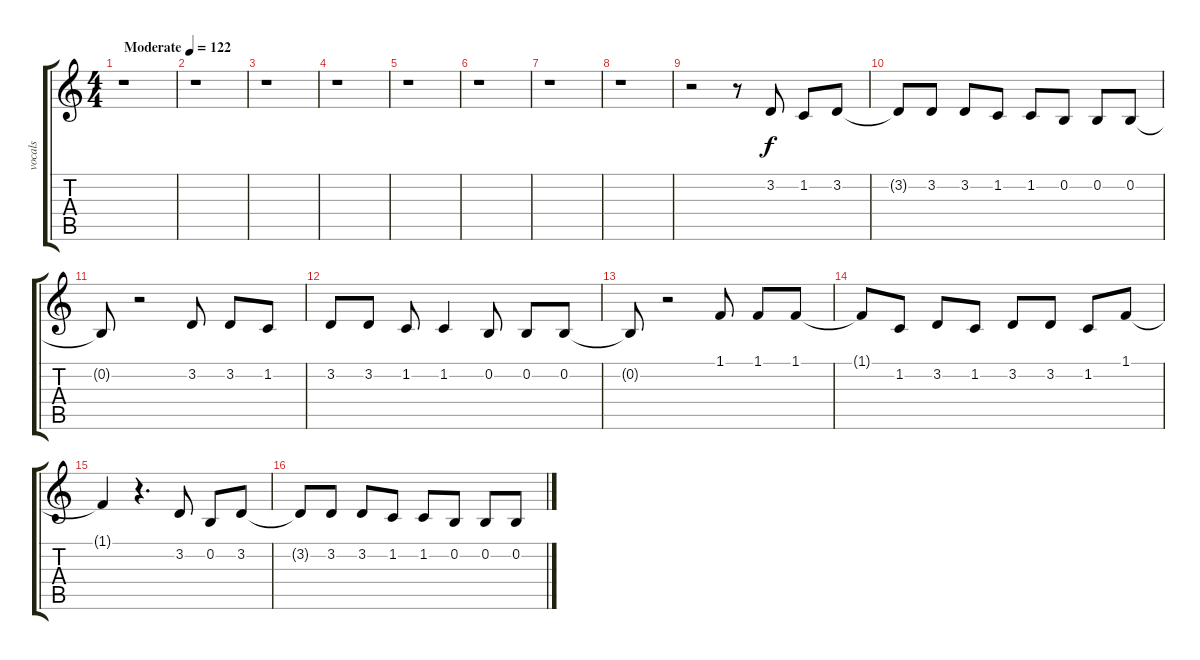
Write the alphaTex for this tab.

\track ("vocals" "vocals") {instrument oboe}
\staff {score tabs}
\tuning (E4 B3 G3 D3 A2 E2) {hide}
\ts (4 4)
\tempo (122 "Moderate")
\clef g2
\ks c
r.1{dy f instrument oboe} |
r.1 |
r.1 |
r.1 |
r.1 |
r.1 |
r.1 |
r.1 |
r.2 r.8 3.2.8 1.2.8 3.2.8 |
3.2{t}.8 3.2.8 3.2.8 1.2.8 1.2.8 0.2.8 0.2.8 0.2.8 |
0.2{t}.8 r.2 3.2.8 3.2.8 1.2.8 |
3.2.8 3.2.8 1.2.8 1.2.4 0.2.8 0.2.8 0.2.8 |
0.2{t}.8 r.2 1.1.8 1.1.8 1.1.8 |
1.1{t}.8 1.2.8 3.2.8 1.2.8 3.2.8 3.2.8 1.2.8 1.1.8 |
1.1{t}.4 r.4{d} 3.2.8 0.2.8 3.2.8 |
3.2{t}.8 3.2.8 3.2.8 1.2.8 1.2.8 0.2.8 0.2.8 0.2.8
